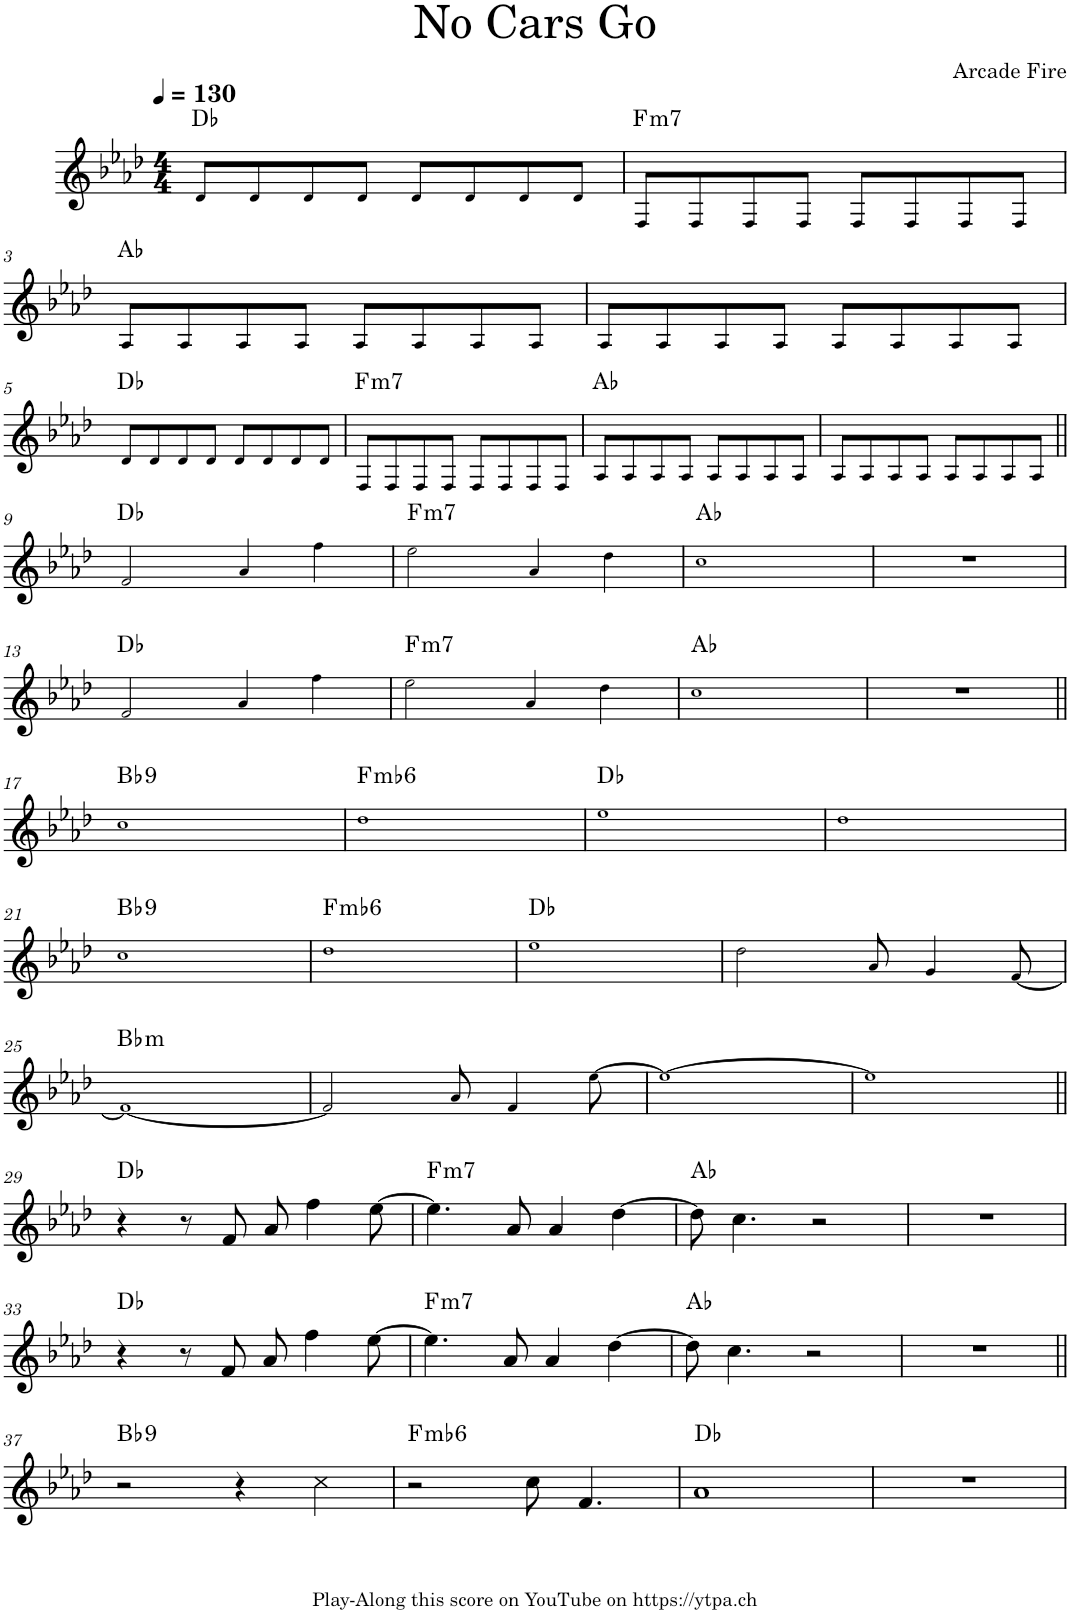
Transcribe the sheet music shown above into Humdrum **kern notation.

**kern	**harte
*part1	*part1
*staff1	*
*I"Piano	*
*I'Pno.	*
*clefG2	*
*k[b-e-a-d-]	*
*M4/4	*
*MM130	*
=1	=1
8d-!/L	Db:maj
8d-!/	.
8d-!/	.
8d-!/J	.
8d-!/L	.
8d-!/	.
8d-!/	.
8d-!/J	.
=2	=2
!	!LO:H:kt=m7
8F!/L	F:min7
8F!/	.
8F!/	.
8F!/J	.
8F!/L	.
8F!/	.
8F!/	.
8F!/J	.
!!LO:LB:g=z
=3	=3
8A-!/L	Ab:maj
8A-!/	.
8A-!/	.
8A-!/J	.
8A-!/L	.
8A-!/	.
8A-!/	.
8A-!/J	.
=4	=4
8A-!/L	.
8A-!/	.
8A-!/	.
8A-!/J	.
8A-!/L	.
8A-!/	.
8A-!/	.
8A-!/J	.
!!LO:LB:g=z
=5	=5
8d-!/L	Db:maj
8d-!/	.
8d-!/	.
8d-!/J	.
8d-!/L	.
8d-!/	.
8d-!/	.
8d-!/J	.
=6	=6
!	!LO:H:kt=m7
8F!/L	F:min7
8F!/	.
8F!/	.
8F!/J	.
8F!/L	.
8F!/	.
8F!/	.
8F!/J	.
=7	=7
8A-!/L	Ab:maj
8A-!/	.
8A-!/	.
8A-!/J	.
8A-!/L	.
8A-!/	.
8A-!/	.
8A-!/J	.
=8	=8
8A-!/L	.
8A-!/	.
8A-!/	.
8A-!/J	.
8A-!/L	.
8A-!/	.
8A-!/	.
8A-!/J	.
!!LO:LB:g=z
=9||	=9||
2f!/	Db:maj
4a-!/	.
4ff!\	.
=10	=10
!	!LO:H:kt=m7
2ee-!\	F:min7
4a-!/	.
4dd-!\	.
=11	=11
1cc!	Ab:maj
=12	=12
1r	.
!!LO:LB:g=z
=13	=13
2f!/	Db:maj
4a-!/	.
4ff!\	.
=14	=14
!	!LO:H:kt=m7
2ee-!\	F:min7
4a-!/	.
4dd-!\	.
=15	=15
1cc!	Ab:maj
=16	=16
1r	.
!!LO:LB:g=z
=17||	=17||
!	!LO:H:kt=9
1cc!	Bb:9
=18	=18
!	!LO:H:kt=m
1dd-!	F:min(b6)
=19	=19
1ee-!	Db:maj
=20	=20
1dd-!	.
!!LO:LB:g=z
=21	=21
!	!LO:H:kt=9
1cc!	Bb:9
=22	=22
!	!LO:H:kt=m
1dd-!	F:min(b6)
=23	=23
1ee-!	Db:maj
=24	=24
2dd-!\	.
8a-!/	.
4g!/	.
[8f!/	.
!!LO:LB:g=z
=25	=25
!	!LO:H:kt=m
1f!_	Bb:min
=26	=26
2f!/]	.
8a-!/	.
4f!/	.
[8ee-!\	.
=27	=27
1ee-!_	.
=28	=28
1ee-!]	.
!!LO:LB:g=z
=29||	=29||
4r	Db:maj
8r	.
8f/	.
8a-/	.
4ff\	.
[8ee-\	.
=30	=30
!	!LO:H:kt=m7
4.ee-\]	F:min7
8a-/	.
4a-/	.
[4dd-\	.
=31	=31
8dd-\]	Ab:maj
4.cc\	.
2r	.
=32	=32
1r	.
!!LO:LB:g=z
=33	=33
4r	Db:maj
8r	.
8f/	.
8a-/	.
4ff\	.
[8ee-\	.
=34	=34
!	!LO:H:kt=m7
4.ee-\]	F:min7
8a-/	.
4a-/	.
[4dd-\	.
=35	=35
8dd-\]	Ab:maj
4.cc\	.
2r	.
=36	=36
1r	.
!!LO:LB:g=z
=37||	=37||
!	!LO:H:kt=9
2r	Bb:9
4r	.
4cc\	.
=38	=38
!	!LO:H:kt=m
2r	F:min(b6)
8cc\	.
4.f/	.
=39	=39
1a-	Db:maj
=40	=40
1r	.
=	=
*-	*-
